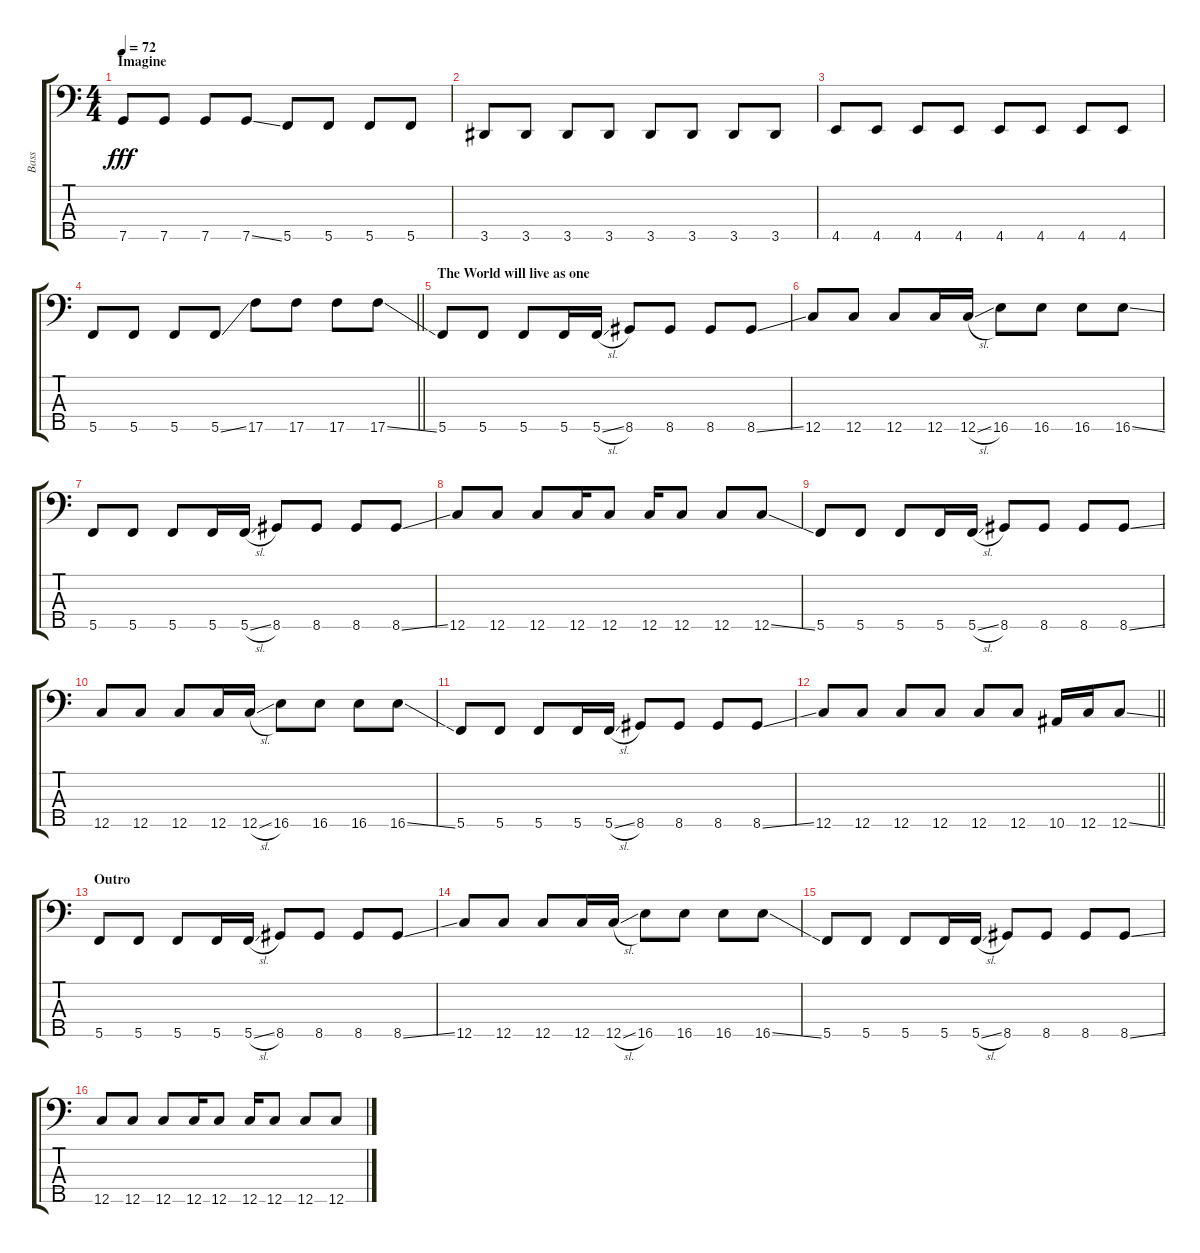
\track ("Bass" "Bass") {instrument electricbasspick}
\staff {score tabs}
\tuning (G2 D2 A1 E1 C1) {hide}
\ts (4 4)
\section ("" "Imagine")
\tempo 72
\clef f4
\ks c
7.5.8{dy fff} 7.5.8 7.5.8 7.5{ss}.8 5.5.8 5.5.8 5.5.8 5.5.8 |
3.5.8 3.5.8 3.5.8 3.5.8 3.5.8 3.5.8 3.5.8 3.5.8 |
4.5.8 4.5.8 4.5.8 4.5.8 4.5.8 4.5.8 4.5.8 4.5.8 |
\barLineRight lightlight
5.5.8 5.5.8 5.5.8 5.5{ss}.8 17.5.8 17.5.8 17.5.8 17.5{ss}.8 |
\section ("" "The World will live as one")
5.5.8 5.5.8 5.5.8 5.5.16 5.5{sl}.16 8.5.8 8.5.8 8.5.8 8.5{ss}.8 |
12.5.8 12.5.8 12.5.8 12.5.16 12.5{sl}.16 16.5.8 16.5.8 16.5.8 16.5{ss}.8 |
5.5.8 5.5.8 5.5.8 5.5.16 5.5{sl}.16 8.5.8 8.5.8 8.5.8 8.5{ss}.8 |
12.5.8 12.5.8 12.5.8 12.5.16 12.5.8 12.5.16 12.5.8 12.5.8 12.5{ss}.8 |
5.5.8 5.5.8 5.5.8 5.5.16 5.5{sl}.16 8.5.8 8.5.8 8.5.8 8.5{ss}.8 |
12.5.8 12.5.8 12.5.8 12.5.16 12.5{sl}.16 16.5.8 16.5.8 16.5.8 16.5{ss}.8 |
5.5.8 5.5.8 5.5.8 5.5.16 5.5{sl}.16 8.5.8 8.5.8 8.5.8 8.5{ss}.8 |
\barLineRight lightlight
12.5.8 12.5.8 12.5.8 12.5.8 12.5.8 12.5.8 10.5.16 12.5.16 12.5{ss}.8 |
\section ("" "Outro")
5.5.8 5.5.8 5.5.8 5.5.16 5.5{sl}.16 8.5.8 8.5.8 8.5.8 8.5{ss}.8 |
12.5.8 12.5.8 12.5.8 12.5.16 12.5{sl}.16 16.5.8 16.5.8 16.5.8 16.5{ss}.8 |
5.5.8 5.5.8 5.5.8 5.5.16 5.5{sl}.16 8.5.8 8.5.8 8.5.8 8.5{ss}.8 |
12.5.8 12.5.8 12.5.8 12.5.16 12.5.8 12.5.16 12.5.8 12.5.8 12.5{ss}.8
